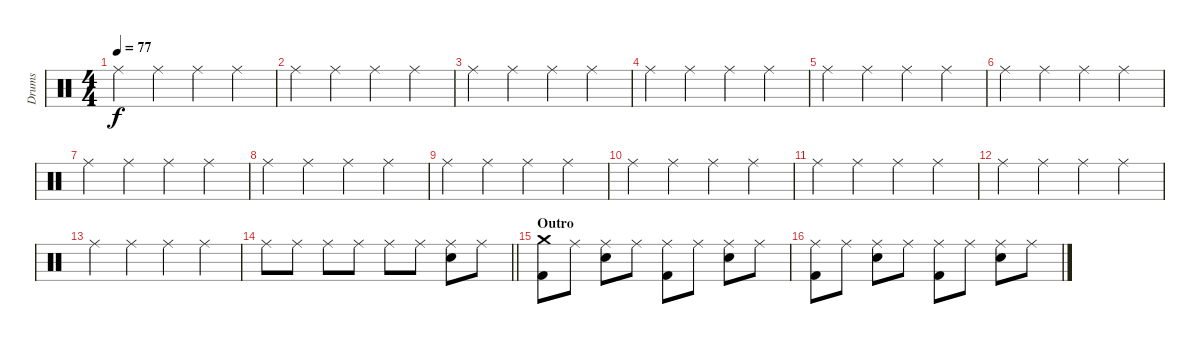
\track ("Drums" "Drums") {instrument percussion}
\staff {score}
\articulation defaults
\ts (4 4)
\tempo 77
\clef neutral
\ks c "Ride (middle)".4{dy f} "Ride (middle)".4 "Ride (middle)".4 "Ride (middle)".4
|
"Ride (middle)".4 "Ride (middle)".4 "Ride (middle)".4 "Ride (middle)".4 |
"Ride (middle)".4 "Ride (middle)".4 "Ride (middle)".4 "Ride (middle)".4 |
"Ride (middle)".4 "Ride (middle)".4 "Ride (middle)".4 "Ride (middle)".4 |
"Ride (middle)".4 "Ride (middle)".4 "Ride (middle)".4 "Ride (middle)".4 |
"Ride (middle)".4 "Ride (middle)".4 "Ride (middle)".4 "Ride (middle)".4 |
"Ride (middle)".4 "Ride (middle)".4 "Ride (middle)".4 "Ride (middle)".4 |
"Ride (middle)".4 "Ride (middle)".4 "Ride (middle)".4 "Ride (middle)".4 |
"Ride (middle)".4 "Ride (middle)".4 "Ride (middle)".4 "Ride (middle)".4 |
"Ride (middle)".4 "Ride (middle)".4 "Ride (middle)".4 "Ride (middle)".4 |
"Ride (middle)".4 "Ride (middle)".4 "Ride (middle)".4 "Ride (middle)".4 |
"Ride (middle)".4 "Ride (middle)".4 "Ride (middle)".4 "Ride (middle)".4 |
"Ride (middle)".4 "Ride (middle)".4 "Ride (middle)".4 "Ride (middle)".4 |
\barLineRight lightlight "Ride (middle)".8 "Ride (middle)".8 "Ride (middle)".8 "Ride (middle)".8 "Ride (middle)".8 "Ride (middle)".8
("Ride (middle)" "Electric Snare (hit)").8 "Ride (middle)".8 |
\section ("" "Outro")
("Crash medium (hit)" "Kick (hit) 2").8 "Ride (middle)".8 ("Ride (middle)" "Electric Snare (hit)").8 "Ride (middle)".8 ("Ride (middle)" "Kick (hit) 2").8 "Ride (middle)".8 ("Ride (middle)" "Electric Snare (hit)").8 "Ride (middle)".8 |
("Ride (middle)" "Kick (hit) 2").8 "Ride (middle)".8 ("Ride (middle)" "Electric Snare (hit)").8 "Ride (middle)".8 ("Ride (middle)" "Kick (hit) 2").8 "Ride (middle)".8 ("Ride (middle)" "Electric Snare (hit)").8 "Ride (middle)".8
